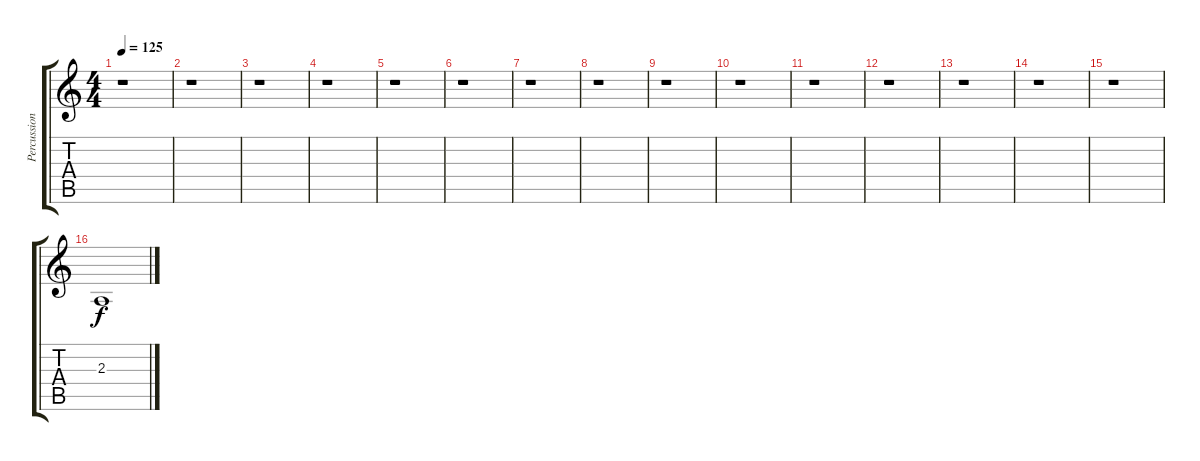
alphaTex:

\track ("Percussion - Effect" "Percussion") {instrument reversecymbal}
\staff {score tabs}
\tuning (E4 B3 G3 D3 A2 E2) {hide}
\ts (4 4)
\tempo 125
\clef g2
\ks c
r.1{dy f} |
r.1 |
r.1 |
r.1 |
r.1 |
r.1 |
r.1 |
r.1 |
r.1 |
r.1 |
r.1 |
r.1 |
r.1 |
r.1 |
r.1 |
2.3.1
